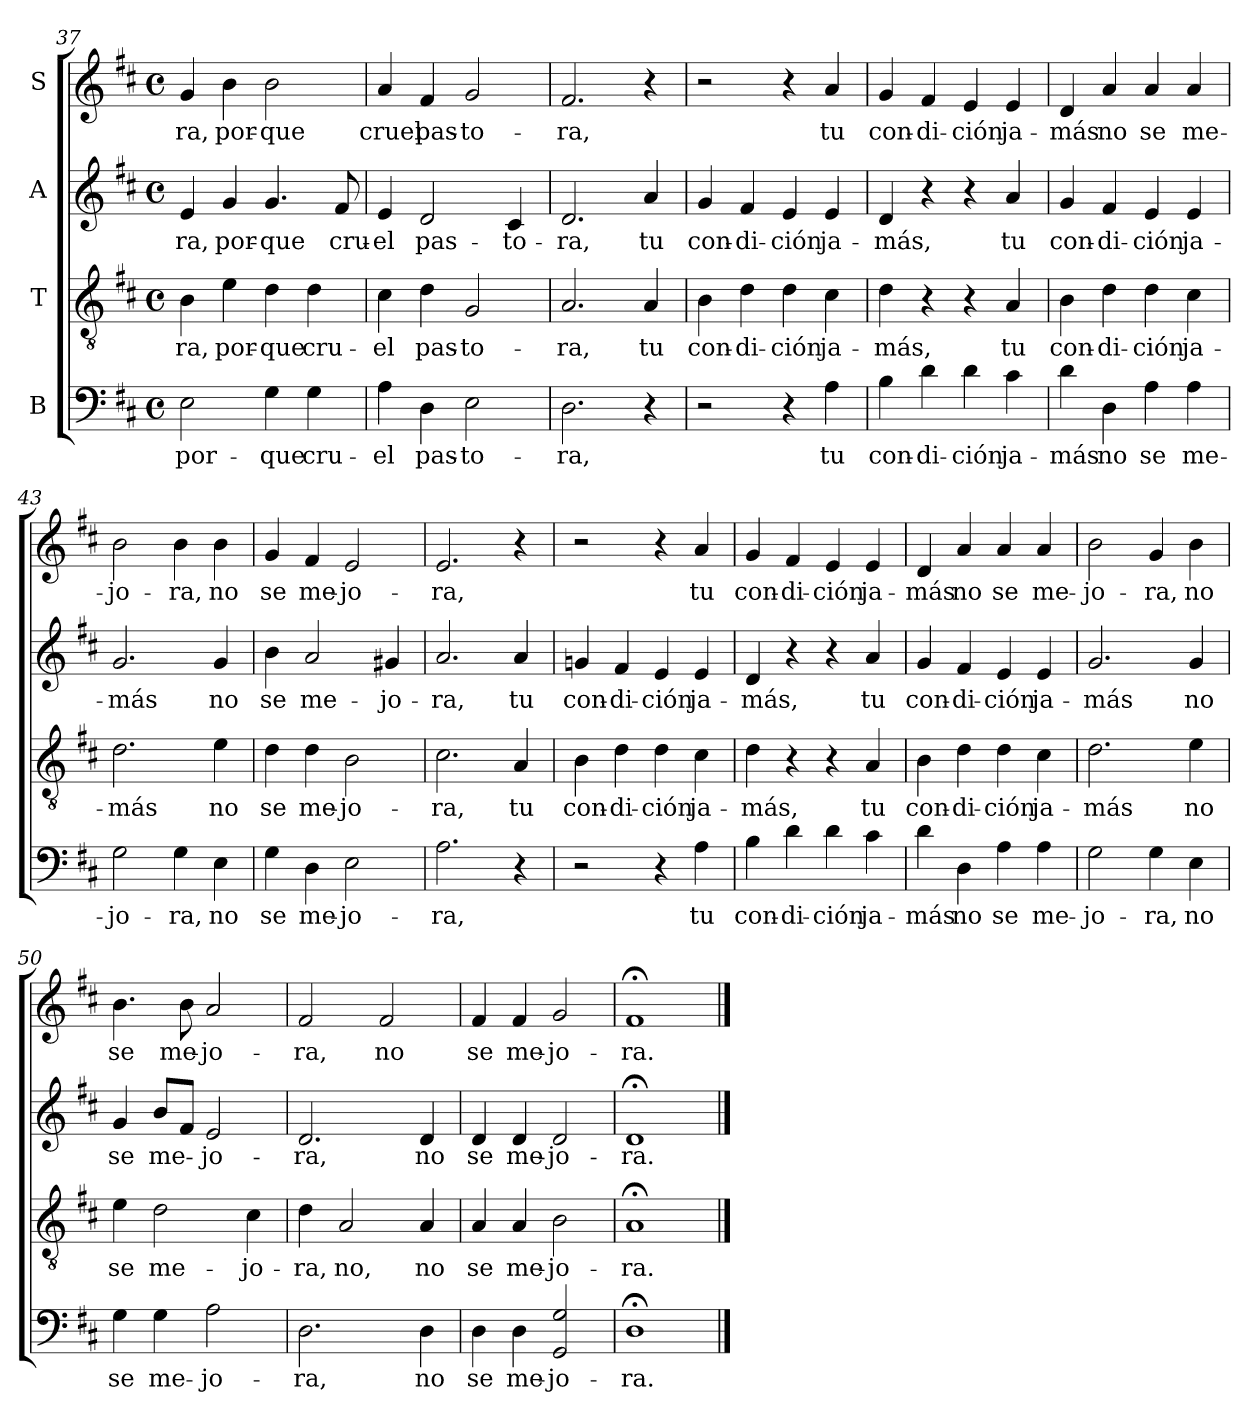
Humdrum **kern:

**kern	**text	**kern	**text	**kern	**text	**kern	**text
*part4	*part4	*part3	*part3	*part2	*part2	*part1	*part1
*staff4	*staff4	*staff3	*staff3	*staff2	*staff2	*staff1	*staff1
*I"B	*	*I"T	*	*I"A	*	*I"S	*
*clefF4	*	*clefGv2	*	*clefG2	*	*clefG2	*
*k[f#c#]	*	*k[f#c#]	*	*k[f#c#]	*	*k[f#c#]	*
*M4/4	*	*M4/4	*	*M4/4	*	*M4/4	*
*met(c)	*	*met(c)	*	*met(c)	*	*met(c)	*
=37	=37	=37	=37	=37	=37	=37	=37
2E\	por-	4B\	-ra,	4e/	-ra,	4g/	-ra,
.	.	4e\	por-	4g/	por-	4b\	por-
4G\	-que	4d\	-que	4.g/	-que	2b\	-que
4G\	cru-	4d\	cru-	.	.	.	.
.	.	.	.	8f#/	cru-	.	.
=38	=38	=38	=38	=38	=38	=38	=38
4A\	-el	4c#\	-el	4e/	-el	4a/	cruel
4D\	pas-	4d\	pas-	2d/	pas-	4f#/	pas-
2E\	-to-	2G/	-to-	.	.	2g/	-to-
.	.	.	.	4c#/	-to-	.	.
=39	=39	=39	=39	=39	=39	=39	=39
2.D\	-ra,	2.A/	-ra,	2.d/	-ra,	2.f#/	-ra,
4r	.	4A/	tu	4a/	tu	4r	.
!!LO:LB:g=z
=40	=40	=40	=40	=40	=40	=40	=40
2r	.	4B\	con-	4g/	con-	2r	.
.	.	4d\	-di-	4f#/	-di-	.	.
4r	.	4d\	-ción	4e/	-ción	4r	.
4A\	tu	4c#\	ja-	4e/	ja-	4a/	tu
=41	=41	=41	=41	=41	=41	=41	=41
4B\	con-	4d\	-más,	4d/	-más,	4g/	con-
4d\	-di-	4r	.	4r	.	4f#/	-di-
4d\	-ción	4r	.	4r	.	4e/	-ción
4c#\	ja-	4A/	tu	4a/	tu	4e/	ja-
=42	=42	=42	=42	=42	=42	=42	=42
4d\	-más	4B\	con-	4g/	con-	4d/	-más
4D\	no	4d\	-di-	4f#/	-di-	4a/	no
4A\	se	4d\	-ción	4e/	-ción	4a/	se
4A\	me-	4c#\	ja-	4e/	ja-	4a/	me-
=43	=43	=43	=43	=43	=43	=43	=43
2G\	-jo-	2.d\	-más	2.g/	-más	2b\	-jo-
4G\	-ra,	.	.	.	.	4b\	-ra,
4E\	no	4e\	no	4g/	no	4b\	no
=44	=44	=44	=44	=44	=44	=44	=44
4G\	se	4d\	se	4b\	se	4g/	se
4D\	me-	4d\	me-	2a/	me-	4f#/	me-
2E\	-jo-	2B\	-jo-	.	.	2e/	-jo-
.	.	.	.	4g#X/	-jo-	.	.
=45	=45	=45	=45	=45	=45	=45	=45
2.A\	-ra,	2.c#\	-ra,	2.a/	-ra,	2.e/	-ra,
4r	.	4A/	tu	4a/	tu	4r	.
=46	=46	=46	=46	=46	=46	=46	=46
2r	.	4B\	con-	4gn/	con-	2r	.
.	.	4d\	-di-	4f#/	-di-	.	.
4r	.	4d\	-ción	4e/	-ción	4r	.
4A\	tu	4c#\	ja-	4e/	ja-	4a/	tu
!!LO:LB:g=z
=47	=47	=47	=47	=47	=47	=47	=47
4B\	con-	4d\	-más,	4d/	-más,	4g/	con-
4d\	-di-	4r	.	4r	.	4f#/	-di-
4d\	-ción	4r	.	4r	.	4e/	-ción
4c#\	ja-	4A/	tu	4a/	tu	4e/	ja-
=48	=48	=48	=48	=48	=48	=48	=48
4d\	-más	4B\	con-	4g/	con-	4d/	-más
4D\	no	4d\	-di-	4f#/	-di-	4a/	no
4A\	se	4d\	-ción	4e/	-ción	4a/	se
4A\	me-	4c#\	ja-	4e/	ja-	4a/	me-
=49	=49	=49	=49	=49	=49	=49	=49
2G\	-jo-	2.d\	-más	2.g/	-más	2b\	-jo-
4G\	-ra,	.	.	.	.	4g/	-ra,
4E\	no	4e\	no	4g/	no	4b\	no
=50	=50	=50	=50	=50	=50	=50	=50
4G\	se	4e\	se	4g/	se	4.b\	se
4G\	me-	2d\	me-	8b/L	me-	.	.
.	.	.	.	8f#/J	.	8b\	me-
2A\	-jo-	.	.	2e/	-jo-	2a/	-jo-
.	.	4c#\	-jo-	.	.	.	.
=51	=51	=51	=51	=51	=51	=51	=51
2.D\	-ra,	4d\	-ra,	2.d/	-ra,	2f#/	-ra,
.	.	2A/	no,	.	.	.	.
.	.	.	.	.	.	2f#/	no
4D\	no	4A/	no	4d/	no	.	.
=52	=52	=52	=52	=52	=52	=52	=52
4D\	se	4A/	se	4d/	se	4f#/	se
4D\	me-	4A/	me-	4d/	me-	4f#/	me-
2GG/ 2G/	-jo-	2B\	-jo-	2d/	-jo-	2g/	-jo-
=53	=53	=53	=53	=53	=53	=53	=53
1D;<	-ra.	1A;<	-ra.	1d;<	-ra.	1f#;<	-ra.
==	==	==	==	==	==	==	==
*-	*-	*-	*-	*-	*-	*-	*-
